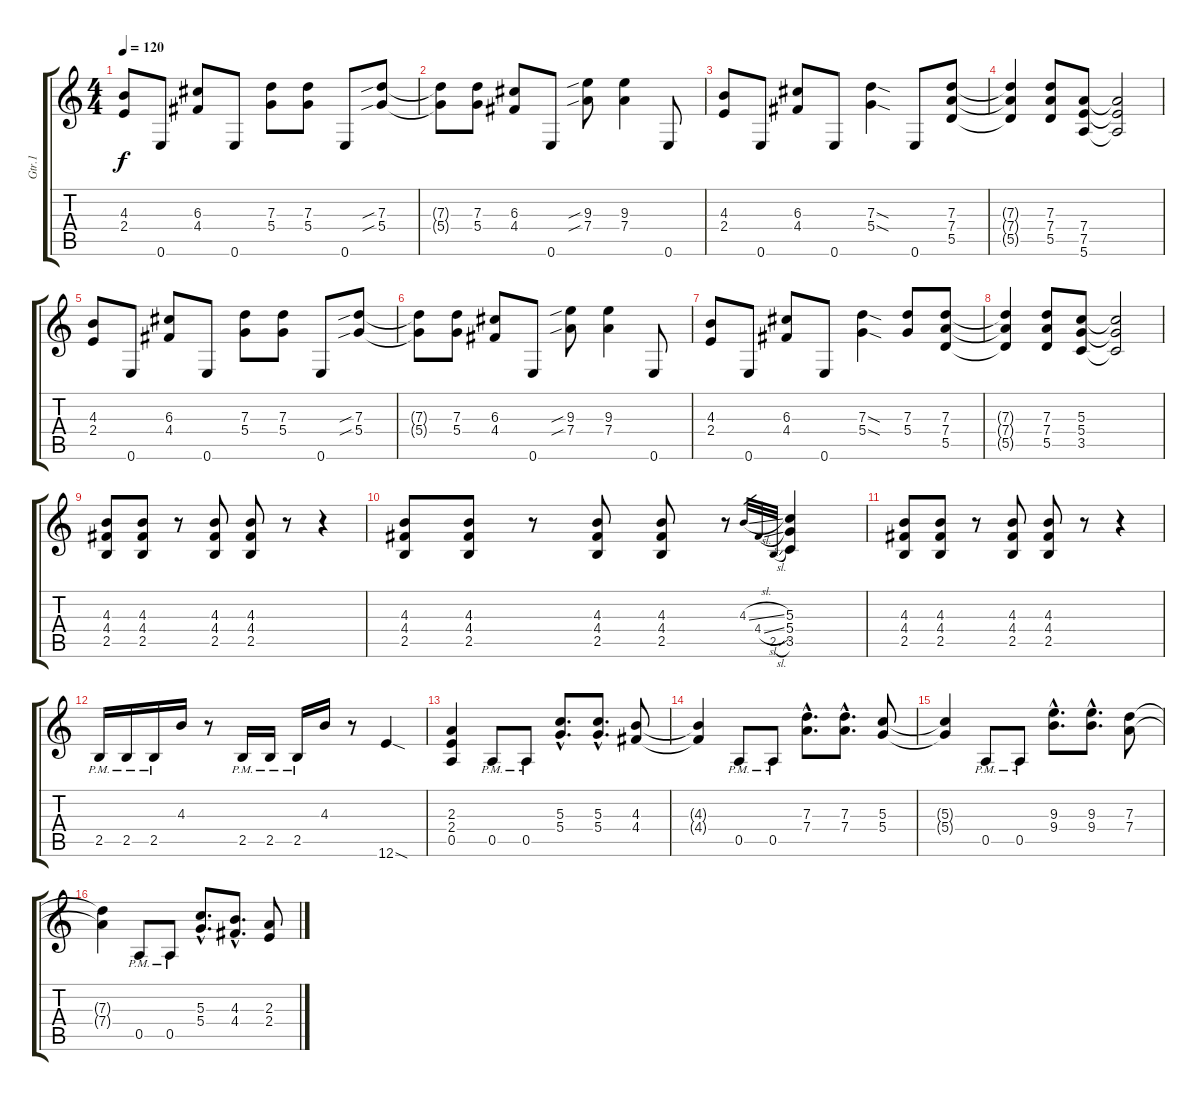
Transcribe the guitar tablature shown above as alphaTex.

\track ("Gtr.1" "Gtr.1") {instrument overdrivenguitar}
\staff {score tabs}
\tuning (E4 B3 G3 D3 A2 E2) {hide}
\ts (4 4)
\tempo 120
\clef g2
\ks c
(4.3 2.4).8{dy f} 0.6.8 (6.3 4.4).8 0.6.8 (7.3 5.4).8 (7.3 5.4).8 0.6.8 (7.3{sib} 5.4{sib}).8 |
(7.3{t} 5.4{t}).8 (7.3 5.4).8 (6.3 4.4).8 0.6.8 (9.3{sib} 7.4{sib}).8 (9.3 7.4).4 0.6.8 |
(4.3 2.4).8 0.6.8 (6.3 4.4).8 0.6.8 (7.3{sod} 5.4{sod}).4 0.6.8 (7.3 7.4 5.5).8 |
(7.3{t} 7.4{t} 5.5{t}).4 (7.3 7.4 5.5).8 (7.4 7.5 5.6).8 (7.4{t} 7.5{t} 5.6{t}).2 |
(4.3 2.4).8 0.6.8 (6.3 4.4).8 0.6.8 (7.3 5.4).8 (7.3 5.4).8 0.6.8 (7.3{sib} 5.4{sib}).8 |
(7.3{t} 5.4{t}).8 (7.3 5.4).8 (6.3 4.4).8 0.6.8 (9.3{sib} 7.4{sib}).8 (9.3 7.4).4 0.6.8 |
(4.3 2.4).8 0.6.8 (6.3 4.4).8 0.6.8 (7.3{sod} 5.4{sod}).4 (7.3 5.4).8 (7.3 7.4 5.5).8 |
(7.3{t} 7.4{t} 5.5{t}).4 (7.3 7.4 5.5).8 (5.3 5.4 3.5).8 (5.3{t} 5.4{t} 3.5{t}).2 |
(4.3 4.4 2.5).8 (4.3 4.4 2.5).8 r.8 (4.3 4.4 2.5).8 (4.3 4.4 2.5).8 r.8 r.4 |
(4.3 4.4 2.5).8 (4.3 4.4 2.5).8 r.8 (4.3 4.4 2.5).8 (4.3 4.4 2.5).8 r.8 4.3{sl}.32{gr} 4.4{sl}.32{gr} 2.5{sl}.32{gr} (5.3 5.4 3.5).4 |
(4.3 4.4 2.5).8 (4.3 4.4 2.5).8 r.8 (4.3 4.4 2.5).8 (4.3 4.4 2.5).8 r.8 r.4 |
2.5{pm}.16 2.5{pm}.16 2.5{pm}.16 4.3.16 r.8 2.5{pm}.16 2.5{pm}.16 2.5{pm}.16 4.3.16 r.8 12.6{sod}.4 |
(2.3 2.4 0.5).4 0.5{pm}.8 0.5{pm}.8 (5.3{hac} 5.4{hac}).8{d} (5.3{hac} 5.4{hac}).8{d} (4.3 4.4).8 |
(4.3{t} 4.4{t}).4 0.5{pm}.8 0.5{pm}.8 (7.3{hac} 7.4{hac}).8{d} (7.3{hac} 7.4{hac}).8{d} (5.3 5.4).8 |
(5.3{t} 5.4{t}).4 0.5{pm}.8 0.5{pm}.8 (9.3{hac} 9.4{hac}).8{d} (9.3{hac} 9.4{hac}).8{d} (7.3 7.4).8 |
(7.3{t} 7.4{t}).4 0.5{pm}.8 0.5{pm}.8 (5.3{hac} 5.4{hac}).8{d} (4.3{hac} 4.4{hac}).8{d} (2.3 2.4).8
